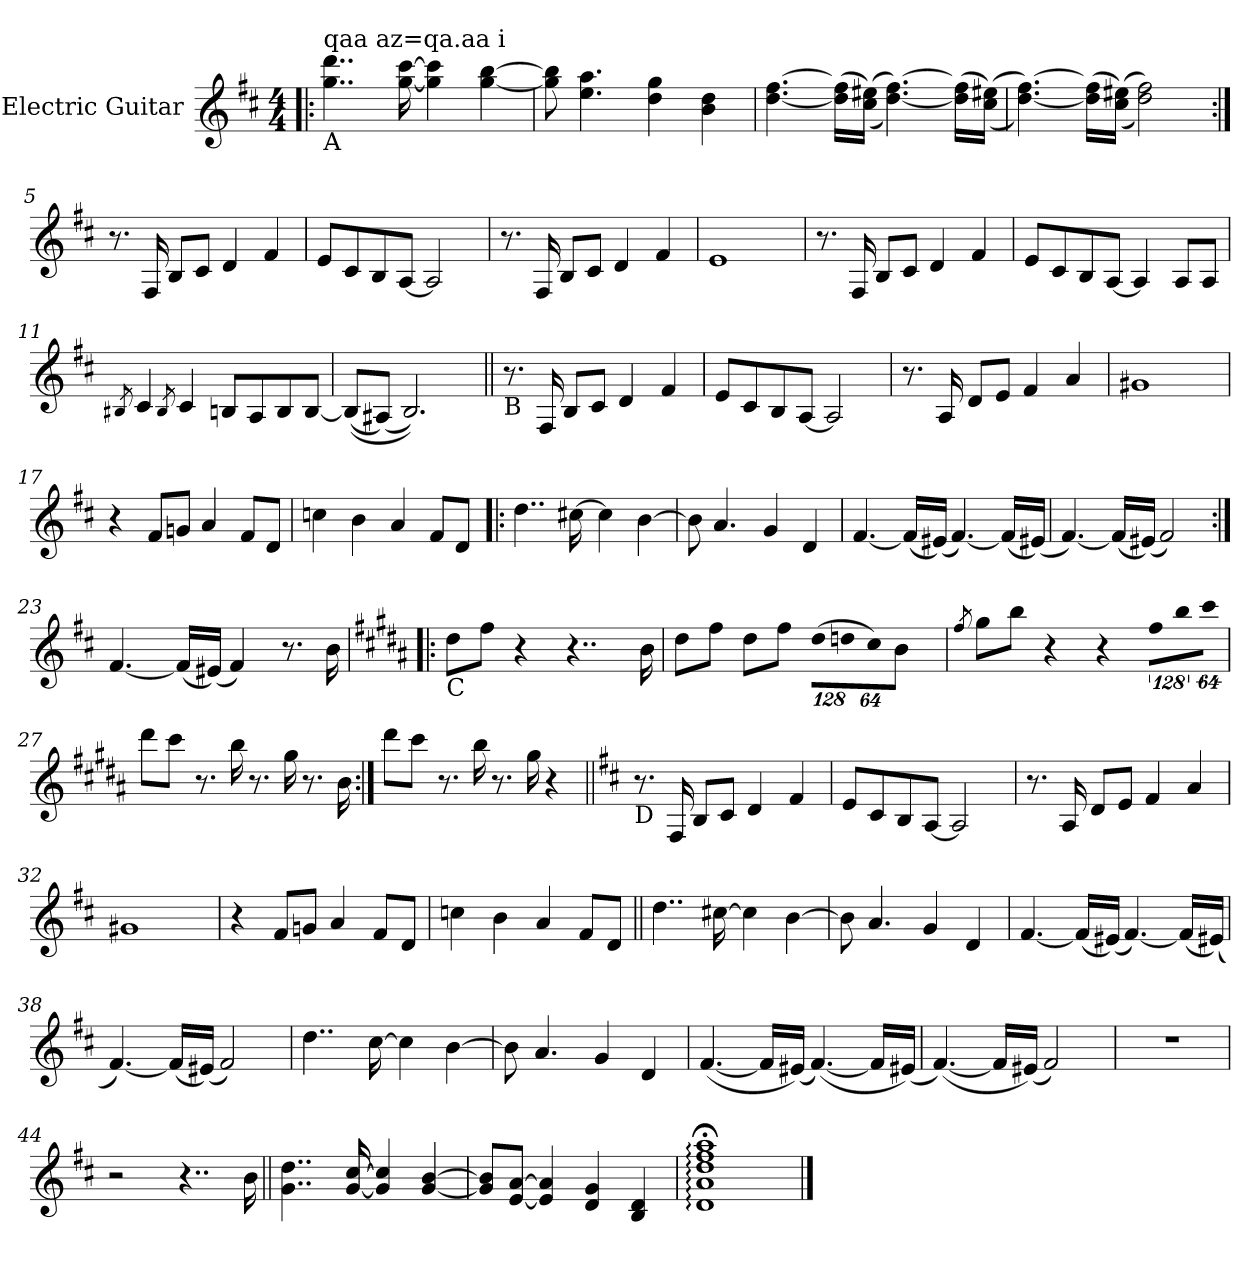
**kern
*part1
*staff1
*I"Electric Guitar
*I'E. Gtr.
!!LO:PB:g=z
*clefG2
*ITrd7c12
*k[f#c#]
*D:
*M4/4
*MM150
=1!|:
!LO:TX:b:t=A
!LO:TX:a:t=qaa az=qa.aa i
4..gi\ 4..ddi
[<16gi\ [>16cc#i
4gi\] 4cc#i]
[<4gi\ [>4bi
=2
8gi\] 8bi]
4.ei\ 4.ai
4di\ 4gi
4Bi\ 4di
=3
[<4.di\ [>4.f#i
(16di\] 16f#i]LL
((16c#i\ 16e#XiJJ)
[<4.di\ [>4.f#i))
(16di\] 16f#i]LL
((16c#i\ 16e#XiJJ)
=4
[<4.di\ [>4.f#i))
(16di\] 16f#i]LL
((16c#i\ 16e#XiJJ)
2di\ 2f#i))
!!LO:LB:g=z
=5:|!
8.r
16FF#i/
8BBi/L
8C#i/J
4Di/
4F#i/
=6
8Ei/L
8C#i/
8BBi/
[<8AAi/J
2AAi/]
=7
8.r
16FF#i/
8BBi/L
8C#i/J
4Di/
4F#i/
=8
1Ei
!!LO:LB:g=z
=9
8.r
16FF#i/
8BBi/L
8C#i/J
4Di/
4F#i/
=10
8Ei/L
8C#i/
8BBi/
[<8AAi/J
4AAi/]
8AAi/L
8AAi/J
=11
8qBB#Xi/
4C#i/
8qBB#i/
4C#i/
8BBni/L
8AAi/
8BBi/
[<8BBi/J
=12
((8BBi/L]
(8AA#Xi/J)
2.BBi/))
!!LO:LB:g=z
=13||
!LO:TX:b:t=B
8.r
16FF#i/
8BBi/L
8C#i/J
4Di/
4F#i/
=14
8Ei/L
8C#i/
8BBi/
[<8AAi/J
2AAi/]
=15
8.r
16AAi/
8Di/L
8Ei/J
4F#i/
4Ai/
=16
1G#Xi
!!LO:LB:g=z
=17
4r
8F#i/L
8Gni/J
4Ai/
8F#i/L
8Di/J
=18
4cni\
4Bi\
4Ai/
8F#i/L
8Di/J
!!LO:LB:g=z
=19!|:
4..di\
[>16c#Xi\
4c#i\]
[>4Bi\
=20
8Bi\]
4.Ai/
4Gi/
4Di/
=21
[<4.F#i/
(16F#i/LL]
(16E#Xi/JJ)
[<4.F#i/)
(16F#i/LL]
(16E#Xi/JJ)
=22
[<4.F#i/)
(16F#i/LL]
(16E#Xi/JJ)
2F#i/)
=23:|!
[<4.F#i/
(16F#i/LL]
(16E#Xi/JJ)
4F#i/)
8.r
16Bi\
!!LO:LB:g=z
=24!|:
*k[f#c#g#d#a#]
*B:
!LO:TX:b:t=C
8d#i\L
8f#i\J
4r
4..r
16Bi\
=25
8d#i\L
8f#i\J
8d#i\L
8f#i\J
*Xbrackettup
!LO:N:vis=8
(1024%85d#i\L
!LO:N:vis=8
1024%85dni\
!LO:N:vis=8
512%43c#i\J)
4Bi\
=26
8qf#i/
8g#i\L
8bi\J
4r
4r
*brackettup
!LO:N:vis=8
1024%85f#i\L
!LO:N:vis=8
1024%85bi\
!LO:N:vis=8
512%43cc#i\J
=27
8dd#i\L
8cc#i\J
8.r
16bi\
8.r
16g#i\
8.r
16Bi\
=28:|!
8dd#i\L
8cc#i\J
8.r
16bi\
8.r
16g#i\
4r
!!LO:LB:g=z
=29||
*k[f#c#]
*D:
!LO:TX:b:t=D
8.r
16FF#i/
8BBi/L
8C#i/J
4Di/
4F#i/
=30
8Ei/L
8C#i/
8BBi/
[<8AAi/J
2AAi/]
=31
8.r
16AAi/
8Di/L
8Ei/J
4F#i/
4Ai/
=32
1G#Xi
!!LO:LB:g=z
=33
4r
8F#i/L
8Gni/J
4Ai/
8F#i/L
8Di/J
=34
4cni\
4Bi\
4Ai/
8F#i/L
8Di/J
!!LO:LB:g=z
=35||
4..di\
[>16c#Xi\
4c#i\]
[>4Bi\
=36
8Bi\]
4.Ai/
4Gi/
4Di/
=37
[<4.F#i/
(16F#i/LL]
(16E#Xi/JJ)
[<4.F#i/)
(16F#i/LL]
(16E#Xi/JJ)
=38
[<4.F#i/)
(16F#i/LL]
(16E#Xi/JJ)
2F#i/)
!!LO:PB:g=z
=39
4..di\
[>16c#i\
4c#i\]
[>4Bi\
=40
8Bi\]
4.Ai/
4Gi/
4Di/
=41
([<4.F#i/
16F#i/LL]
(16E#Xi/JJ)
([<4.F#i/)
16F#i/LL]
(16E#Xi/JJ)
=42
([<4.F#i/)
16F#i/LL]
(16E#Xi/JJ)
2F#i/)
!!LO:LB:g=z
=43
1r
=44
2r
4..r
16Bi\
=45||
4..Gi\ 4..di
[<16Gi/ [>16c#i
4Gi/] 4c#i]
[<4Gi/ [>4Bi
=46
8Gi/] 8Bi]L
[<8Ei/ [>8AiJ
4Ei/] 4Ai]
4Di/ 4Gi
4BBi/ 4Di
=47
1Di;: 1Ai;: 1di;: 1f#i;: 1ai;:
==
*-
